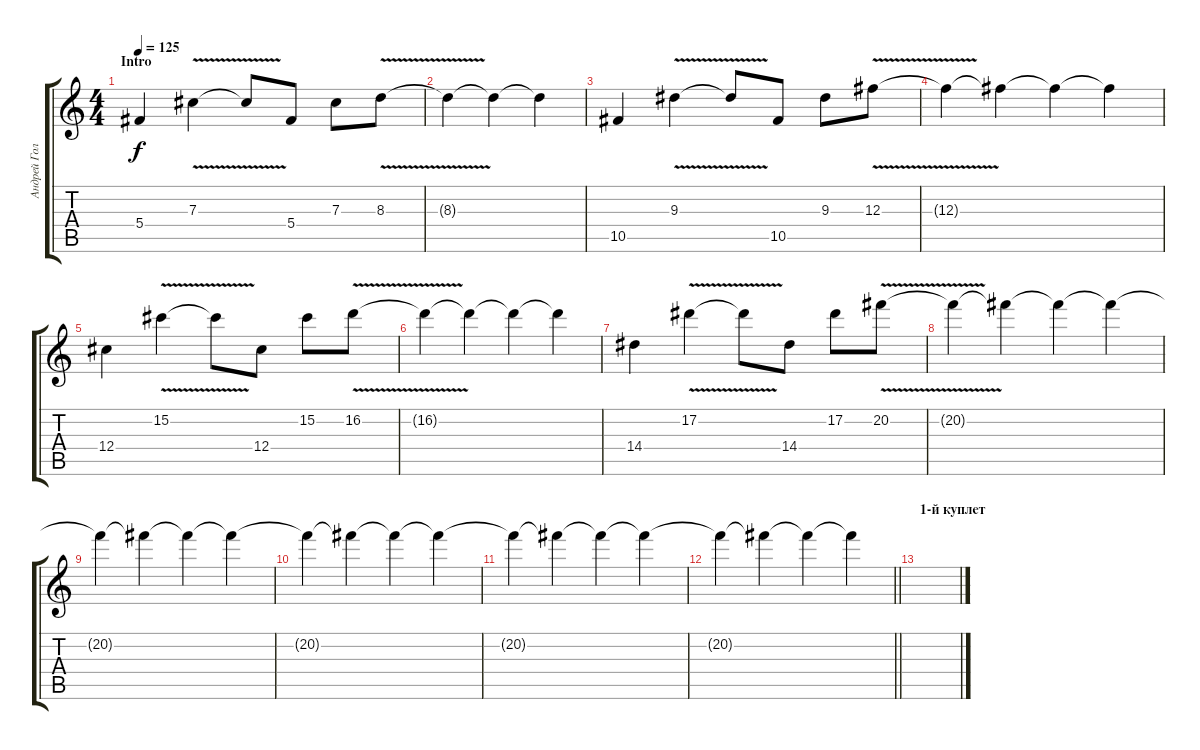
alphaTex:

\track ("Андрей Голованов(2)" "Андрей Гол") {instrument overdrivenguitar}
\staff {score tabs}
\tuning (Eb4 Bb3 Gb3 Db3 Ab2 Db2) {hide}
\ts (4 4)
\section ("" "Intro")
\tempo 125
\clef g2
\ks c
5.4.4{dy f instrument overdrivenguitar} 7.3{v}.4 7.3{t}.8 5.4.8 7.3.8 8.3{v}.8 |
8.3{t}.4 8.3{t}.4 8.3{t}.4 |
10.5.4 9.3{v}.4 9.3{t}.8 10.5.8 9.3.8 12.3{v}.8 |
12.3{t}.4 12.3{t}.4 12.3{t}.4 12.3{t}.4 |
12.4.4 15.2{v}.4 15.2{t}.8 12.4.8 15.2.8 16.2{v}.8 |
16.2{t}.4 16.2{t}.4 16.2{t}.4 16.2{t}.4 |
14.4.4 17.2{v}.4 17.2{t}.8 14.4.8 17.2.8 20.2{v}.8 |
20.2{t}.4 20.2{t}.4 20.2{t}.4 20.2{t}.4 |
20.2{t}.4{volume 12} 20.2{t}.4 20.2{t}.4 20.2{t}.4 |
20.2{t}.4{volume 11} 20.2{t}.4 20.2{t}.4 20.2{t}.4 |
20.2{t}.4{volume 10} 20.2{t}.4 20.2{t}.4 20.2{t}.4 |
\barLineRight lightlight
20.2{t}.4{volume 8} 20.2{t}.4 20.2{t}.4 20.2{t}.4 |
\section ("" "1-й куплет")
